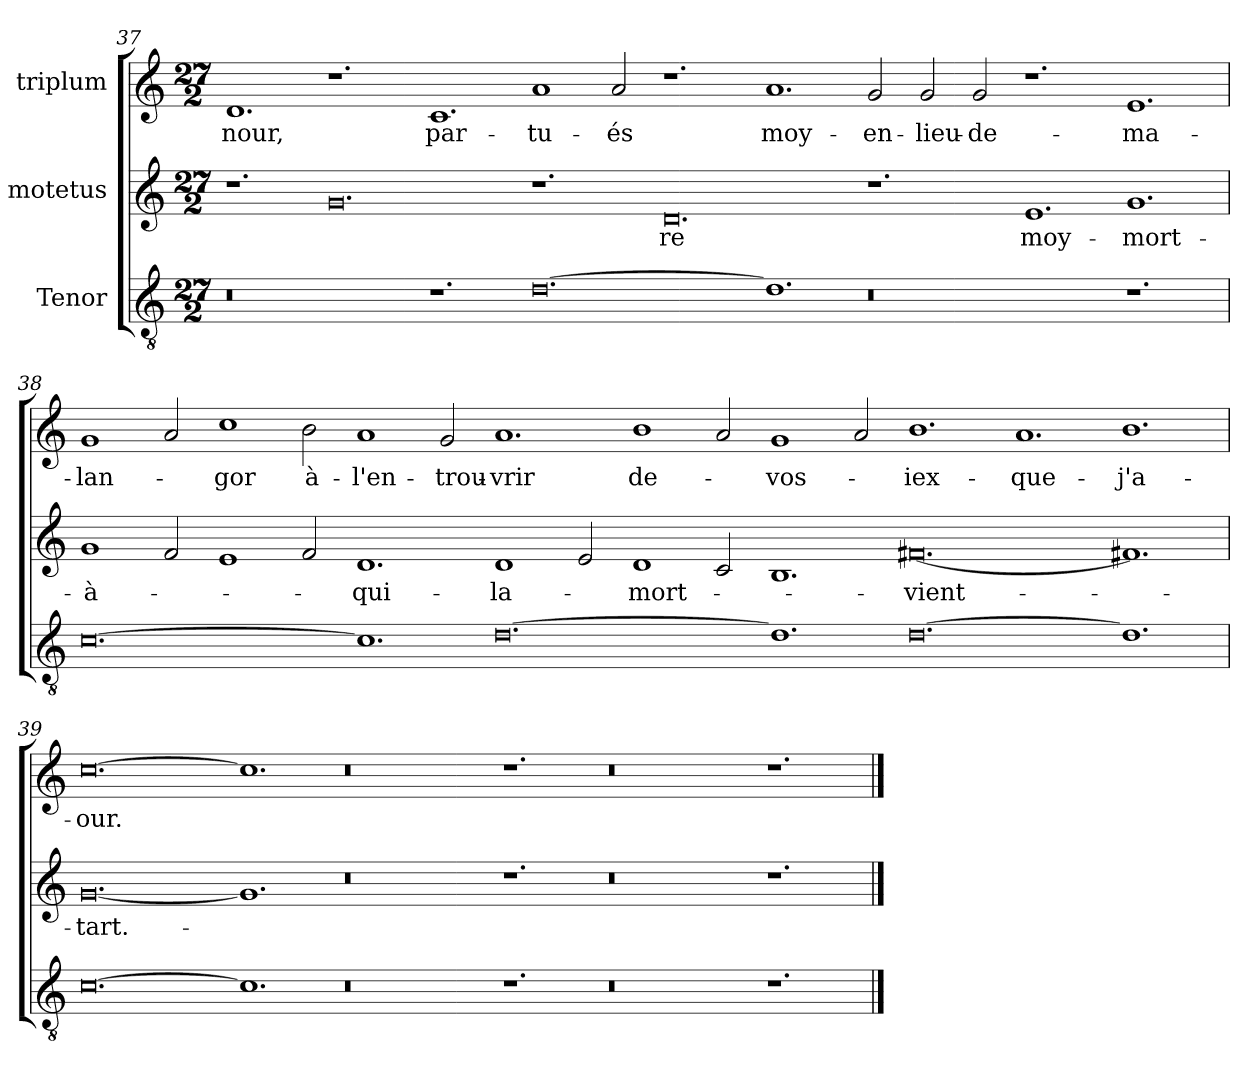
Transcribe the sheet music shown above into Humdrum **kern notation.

**kern	**kern	**text	**kern	**text
*part3	*part2	*part2	*part1	*part1
*staff3	*staff2	*staff2	*staff1	*staff1
*I"Tenor	*I"motetus	*	*I"triplum	*
!!LO:PB:g=z
*clefGv2	*clefG2	*	*clefG2	*
*k[]	*k[]	*	*k[]	*
*C:	*C:	*	*C:	*
*M27/2	*M27/2	*	*M27/2	*
=37	=37	=37	=37	=37
0.r	1.r	.	1.d/	-nour,
.	0.g/	.	1.r	.
1.r	.	.	1.c/	par-
[0.d\	1.r	.	1a/	-tu-
.	.	.	2a/	-és
.	0.d/	-re	1.r	.
1.d\]	.	.	1.a/	moy-
0.r	1.r	.	2g/	en-
.	.	.	2g/	lieu-
.	.	.	2g/	de-
.	1.e/	moy-	1.r	.
1.r	1.g/	mort-	1.e/	ma-
=38	=38	=38	=38	=38
[0.c\	1g/	à-	1g/	lan-
.	2f/	.	2a/	.
.	1e/	.	1cc\	-gor
.	2f/	.	2b\	à-
1.c\]	1.d/	qui-	1a/	l'en-
.	.	.	2g/	-trou-
[0.d\	1d/	la-	1.a/	-vrir
.	2e/	.	.	.
.	1d/	mort-	1b\	de-
.	2c/	.	2a/	.
1.d\]	1.B/	.	1g/	vos-
.	.	.	2a/	.
[0.d\	[0.f#X/	vient-	1.b\	iex-
.	.	.	1.a/	que-
1.d\]	1.f#X/]	.	1.b\	j'a-
=39	=39	=39	=39	=39
[0.c\	[0.g/	tart.-	[0.cc\	-our.
1.c\]	1.g/]	.	1.cc\]	.
0.r	0.r	.	0.r	.
1.r	1.r	.	1.r	.
0.r	0.r	.	0.r	.
1.r	1.r	.	1.r	.
==	==	==	==	==
*-	*-	*-	*-	*-
